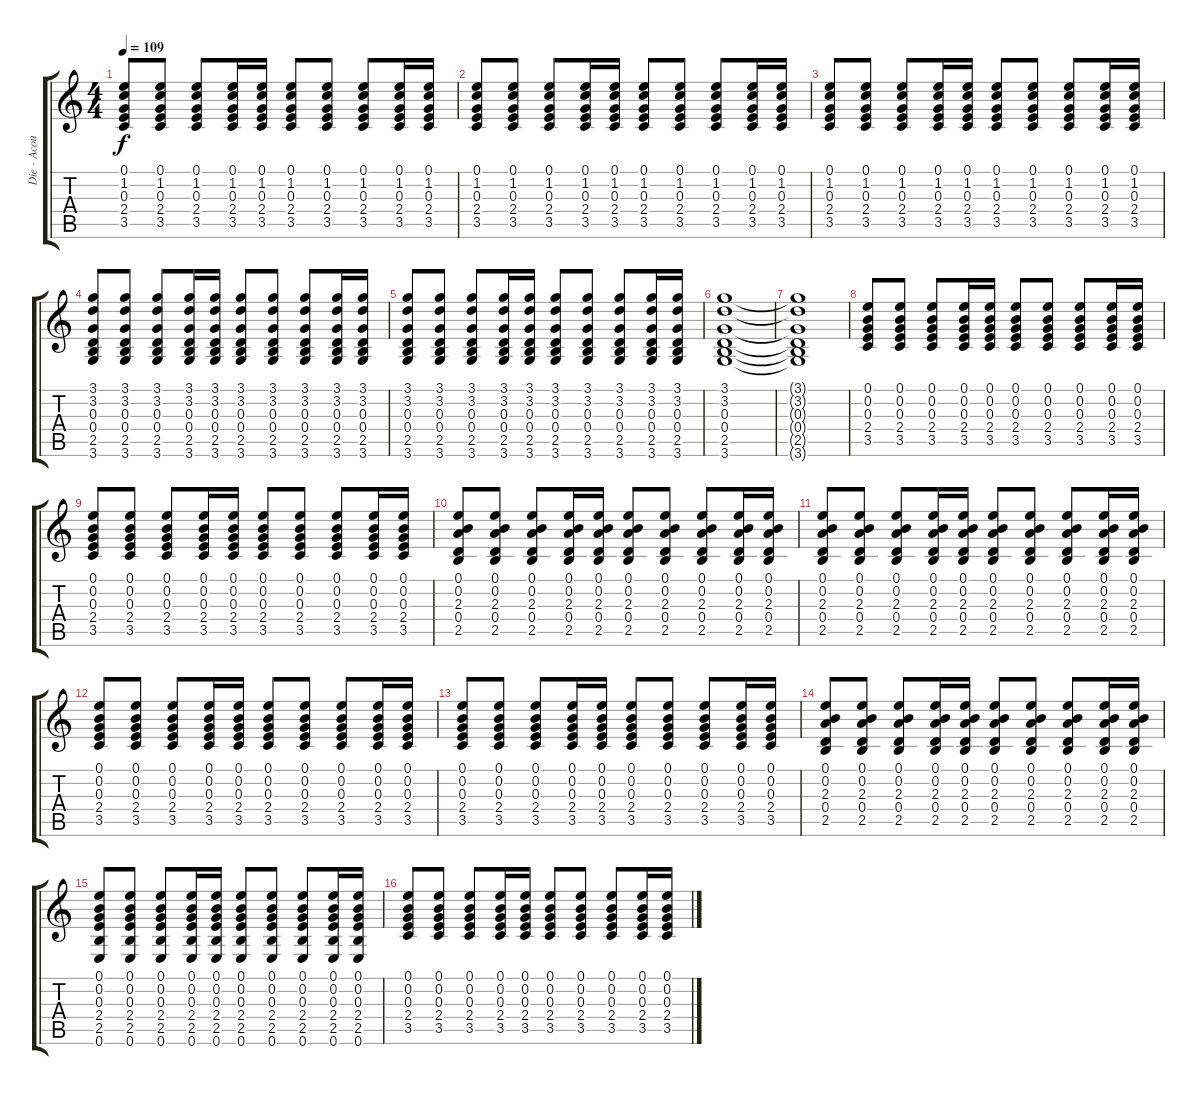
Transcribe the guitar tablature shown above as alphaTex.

\track ("Die - Acoustic" "Die - Acou") {instrument acousticguitarsteel}
\staff {score tabs}
\tuning (E4 B3 G3 D3 A2 E2) {hide}
\ts (4 4)
\tempo 109
\clef g2
\ks c
(0.1 1.2 0.3 2.4 3.5).8{dy f} (0.1 1.2 0.3 2.4 3.5).8 (0.1 1.2 0.3 2.4 3.5).8 (0.1 1.2 0.3 2.4 3.5).16 (0.1 1.2 0.3 2.4 3.5).16 (0.1 1.2 0.3 2.4 3.5).8 (0.1 1.2 0.3 2.4 3.5).8 (0.1 1.2 0.3 2.4 3.5).8 (0.1 1.2 0.3 2.4 3.5).16 (0.1 1.2 0.3 2.4 3.5).16 |
(0.1 1.2 0.3 2.4 3.5).8 (0.1 1.2 0.3 2.4 3.5).8 (0.1 1.2 0.3 2.4 3.5).8 (0.1 1.2 0.3 2.4 3.5).16 (0.1 1.2 0.3 2.4 3.5).16 (0.1 1.2 0.3 2.4 3.5).8 (0.1 1.2 0.3 2.4 3.5).8 (0.1 1.2 0.3 2.4 3.5).8 (0.1 1.2 0.3 2.4 3.5).16 (0.1 1.2 0.3 2.4 3.5).16 |
(0.1 1.2 0.3 2.4 3.5).8 (0.1 1.2 0.3 2.4 3.5).8 (0.1 1.2 0.3 2.4 3.5).8 (0.1 1.2 0.3 2.4 3.5).16 (0.1 1.2 0.3 2.4 3.5).16 (0.1 1.2 0.3 2.4 3.5).8 (0.1 1.2 0.3 2.4 3.5).8 (0.1 1.2 0.3 2.4 3.5).8 (0.1 1.2 0.3 2.4 3.5).16 (0.1 1.2 0.3 2.4 3.5).16 |
(3.1 3.2 0.3 0.4 2.5 3.6).8 (3.1 3.2 0.3 0.4 2.5 3.6).8 (3.1 3.2 0.3 0.4 2.5 3.6).8 (3.1 3.2 0.3 0.4 2.5 3.6).16 (3.1 3.2 0.3 0.4 2.5 3.6).16 (3.1 3.2 0.3 0.4 2.5 3.6).8 (3.1 3.2 0.3 0.4 2.5 3.6).8 (3.1 3.2 0.3 0.4 2.5 3.6).8 (3.1 3.2 0.3 0.4 2.5 3.6).16 (3.1 3.2 0.3 0.4 2.5 3.6).16 |
(3.1 3.2 0.3 0.4 2.5 3.6).8 (3.1 3.2 0.3 0.4 2.5 3.6).8 (3.1 3.2 0.3 0.4 2.5 3.6).8 (3.1 3.2 0.3 0.4 2.5 3.6).16 (3.1 3.2 0.3 0.4 2.5 3.6).16 (3.1 3.2 0.3 0.4 2.5 3.6).8 (3.1 3.2 0.3 0.4 2.5 3.6).8 (3.1 3.2 0.3 0.4 2.5 3.6).8 (3.1 3.2 0.3 0.4 2.5 3.6).16 (3.1 3.2 0.3 0.4 2.5 3.6).16 |
(3.1 3.2 0.3 0.4 2.5 3.6).1 |
(3.1{t} 3.2{t} 0.3{t} 0.4{t} 2.5{t} 3.6{t}).1 |
(0.1 0.2 0.3 2.4 3.5).8 (0.1 0.2 0.3 2.4 3.5).8 (0.1 0.2 0.3 2.4 3.5).8 (0.1 0.2 0.3 2.4 3.5).16 (0.1 0.2 0.3 2.4 3.5).16 (0.1 0.2 0.3 2.4 3.5).8 (0.1 0.2 0.3 2.4 3.5).8 (0.1 0.2 0.3 2.4 3.5).8 (0.1 0.2 0.3 2.4 3.5).16 (0.1 0.2 0.3 2.4 3.5).16 |
(0.1 0.2 0.3 2.4 3.5).8 (0.1 0.2 0.3 2.4 3.5).8 (0.1 0.2 0.3 2.4 3.5).8 (0.1 0.2 0.3 2.4 3.5).16 (0.1 0.2 0.3 2.4 3.5).16 (0.1 0.2 0.3 2.4 3.5).8 (0.1 0.2 0.3 2.4 3.5).8 (0.1 0.2 0.3 2.4 3.5).8 (0.1 0.2 0.3 2.4 3.5).16 (0.1 0.2 0.3 2.4 3.5).16 |
(0.1 0.2 2.3 0.4 2.5).8 (0.1 0.2 2.3 0.4 2.5).8 (0.1 0.2 2.3 0.4 2.5).8 (0.1 0.2 2.3 0.4 2.5).16 (0.1 0.2 2.3 0.4 2.5).16 (0.1 0.2 2.3 0.4 2.5).8 (0.1 0.2 2.3 0.4 2.5).8 (0.1 0.2 2.3 0.4 2.5).8 (0.1 0.2 2.3 0.4 2.5).16 (0.1 0.2 2.3 0.4 2.5).16 |
(0.1 0.2 2.3 0.4 2.5).8 (0.1 0.2 2.3 0.4 2.5).8 (0.1 0.2 2.3 0.4 2.5).8 (0.1 0.2 2.3 0.4 2.5).16 (0.1 0.2 2.3 0.4 2.5).16 (0.1 0.2 2.3 0.4 2.5).8 (0.1 0.2 2.3 0.4 2.5).8 (0.1 0.2 2.3 0.4 2.5).8 (0.1 0.2 2.3 0.4 2.5).16 (0.1 0.2 2.3 0.4 2.5).16 |
(0.1 0.2 0.3 2.4 3.5).8 (0.1 0.2 0.3 2.4 3.5).8 (0.1 0.2 0.3 2.4 3.5).8 (0.1 0.2 0.3 2.4 3.5).16 (0.1 0.2 0.3 2.4 3.5).16 (0.1 0.2 0.3 2.4 3.5).8 (0.1 0.2 0.3 2.4 3.5).8 (0.1 0.2 0.3 2.4 3.5).8 (0.1 0.2 0.3 2.4 3.5).16 (0.1 0.2 0.3 2.4 3.5).16 |
(0.1 0.2 0.3 2.4 3.5).8 (0.1 0.2 0.3 2.4 3.5).8 (0.1 0.2 0.3 2.4 3.5).8 (0.1 0.2 0.3 2.4 3.5).16 (0.1 0.2 0.3 2.4 3.5).16 (0.1 0.2 0.3 2.4 3.5).8 (0.1 0.2 0.3 2.4 3.5).8 (0.1 0.2 0.3 2.4 3.5).8 (0.1 0.2 0.3 2.4 3.5).16 (0.1 0.2 0.3 2.4 3.5).16 |
(0.1 0.2 2.3 0.4 2.5).8 (0.1 0.2 2.3 0.4 2.5).8 (0.1 0.2 2.3 0.4 2.5).8 (0.1 0.2 2.3 0.4 2.5).16 (0.1 0.2 2.3 0.4 2.5).16 (0.1 0.2 2.3 0.4 2.5).8 (0.1 0.2 2.3 0.4 2.5).8 (0.1 0.2 2.3 0.4 2.5).8 (0.1 0.2 2.3 0.4 2.5).16 (0.1 0.2 2.3 0.4 2.5).16 |
(0.1 0.2 0.3 2.4 2.5 0.6).8 (0.1 0.2 0.3 2.4 2.5 0.6).8 (0.1 0.2 0.3 2.4 2.5 0.6).8 (0.1 0.2 0.3 2.4 2.5 0.6).16 (0.1 0.2 0.3 2.4 2.5 0.6).16 (0.1 0.2 0.3 2.4 2.5 0.6).8 (0.1 0.2 0.3 2.4 2.5 0.6).8 (0.1 0.2 0.3 2.4 2.5 0.6).8 (0.1 0.2 0.3 2.4 2.5 0.6).16 (0.1 0.2 0.3 2.4 2.5 0.6).16 |
(0.1 0.2 0.3 2.4 3.5).8 (0.1 0.2 0.3 2.4 3.5).8 (0.1 0.2 0.3 2.4 3.5).8 (0.1 0.2 0.3 2.4 3.5).16 (0.1 0.2 0.3 2.4 3.5).16 (0.1 0.2 0.3 2.4 3.5).8 (0.1 0.2 0.3 2.4 3.5).8 (0.1 0.2 0.3 2.4 3.5).8 (0.1 0.2 0.3 2.4 3.5).16 (0.1 0.2 0.3 2.4 3.5).16
